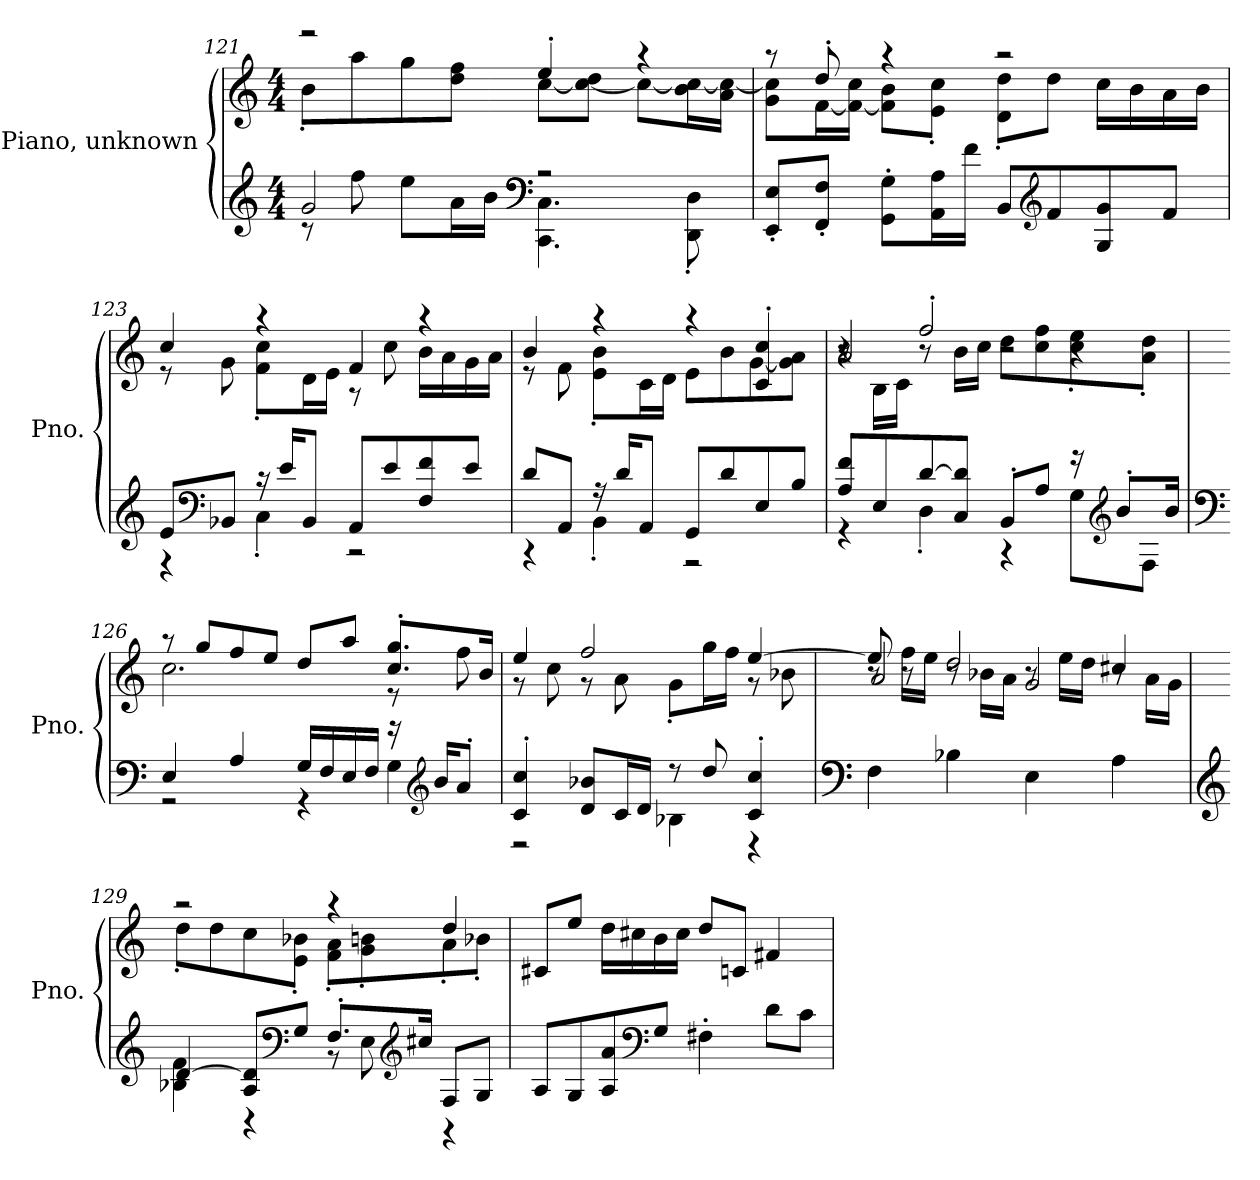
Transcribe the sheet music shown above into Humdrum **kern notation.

**kern	**kern
*part1	*part1
*staff2	*staff1
*I"Piano, unknown	*
*I'Pno.	*
*clefG2	*clefG2
*k[]	*k[]
*M4/4	*M4/4
=121	=121
*^	*^
2g/	8r	2r	8b'\L
.	8ff\	.	8aa\
.	8ee\L	.	8gg\
.	16a\L	.	8dd\ 8ff\J
.	16b\JJ	.	.
*clefF4	*	*	*
2r	4.CC\ 4.C\	4ee'/	[8cc\L
.	.	.	8cc\_ 8dd\J
.	.	4r	8cc\L_
.	8DD\' 8D\'	.	16b\ 16cc\_L
.	.	.	16a\ 16cc\_JJ
*v	*v	*	*
!!LO:LB:g=z	!!
=122	=122	=122
8EE/' 8E/'L	8r	8g\ 8cc\]L
8FF/' 8F/'J	8dd'/	[16f\L
.	.	16f\_ 16cc\JJ
8GG\' 8G\'L	4r	8f\] 8b\L
16AA\ 16A\L	.	8e\' 8cc\'J
16f\JJ	.	.
8BB/L	2r	8d\' 8dd\'L
*clefG2	*	*
8f/	.	8dd\J
8G/ 8g/	.	16cc\LL
.	.	16b\
8f/J	.	16a\
.	.	16b\JJ
=123	=123	=123
*^	*	*
8e/L	4r	4cc/	8r
*clefF4	*	*	*
8BB-X/J	.	.	8g\
16r	4C'\	4r	8f\' 8cc\'L
16e/KL	.	.	.
8BB-/J	.	.	16d\L
.	.	.	16e\JJ
8AA/L	2r	4f/	8r
8e/	.	.	8cc\
8F/ 8f/	.	4r	16b\LL
.	.	.	16a\
8e/J	.	.	16g\
.	.	.	16a\JJ
=124	=124	=124	=124
8d/L	4r	4b/	8r
8AA/J	.	.	8f\
16r	4BB'\	4r	8e\' 8b\'L
16d/KL	.	.	.
8AA/J	.	.	16c\L
.	.	.	16d\JJ
8GG/L	2r	4r	8e\L
8d/	.	.	8b\
8E/	.	4c/' 4cc/'	[8g\
8B/J	.	.	8g\] 8a\J
!!LO:LB:g=z
=125	=125	=125	=125
*	*	*	*^
8A/ 8f/L	4r	4r	8r	2a/
8E/	.	.	16B\LL	.
.	.	.	16c\JJ	.
[8d/	4D'\	2ff'/	8r	.
8C/ 8d/]J	.	.	16b\LL	.
.	.	.	16cc\JJ	.
8BB'/L	4r	.	8dd\L	2r
8A/J	.	.	8cc\ 8ff\	.
16r	8G\L	4r	8cc\' 8ee\'	.
*clefG2	*	*	*	*
8b'/L	.	.	.	.
.	8F\J	.	8a\' 8dd\'J	.
16b/Jk	.	.	.	.
*	*	*v	*v	*v
=126	=126	=126
*clefF4	*	*
*	*	*^
4E/	2r	8r	2.cc\
.	.	8gg/L	.
4A/	.	8ff/	.
.	.	8ee/J	.
16G/LL	4r	8dd/L	.
16F/	.	.	.
16E/	.	8aa/J	.
16F/JJ	.	.	.
16r	4G\	8.cc/' 8.gg/'L	8r
*clefG2	*	*	*
16b/KL	.	.	.
8a'/J	.	.	8ff\
.	.	16b/Jk	.
=127	=127	=127	=127
4c/' 4cc/'	2r	4ee/	8r
.	.	.	8cc\
8d/ 8b-X/L	.	2ff/	8r
16c/L	.	.	8a\
16d/JJ	.	.	.
8r	4B-X\	.	8g'\L
8dd/	.	.	16gg\L
.	.	.	16ff\JJ
4c/' 4cc/'	4r	[4ee/	8r
.	.	.	8b-X\
*v	*v	*	*
*	*v	*v
!!LO:PB:g=z
=128	=128
*clefF4	*
*	*^
*	*	*^
4F\	8ee/]	8r	2a/
.	8r	16ff\LL	.
.	.	16ee\JJ	.
4B-X\	2dd/	8r	.
.	.	16b-X\LL	.
.	.	16a\JJ	.
4E\	.	8r	2g/
.	.	16ee\LL	.
.	.	16dd\JJ	.
4A\	4cc#X/	8r	.
.	.	16a\LL	.
.	.	16g\JJ	.
*	*v	*v	*v
=129	=129
*clefG2	*
*^	*^
[4d/	4B-X\ 4f\	2r	8dd'\L
.	.	.	8dd\
8A/ 8d/]L	4r	.	8cc\
*clefF4	*	*	*
8G/J	.	.	8e\' 8b-X\'J
8.F'/L	8r	4r	8f\' 8a\'L
.	8E\	.	8g\' 8bn\'
*clefG2	*	*	*
16cc#X/Jk	.	.	.
8F/L	4r	4dd/	8a'\
8G/J	.	.	8b-X'\J
*v	*v	*	*
*	*v	*v
=130	=130
8A/L	8c#X/L
8G/	8ee/J
8A/ 8a/	16dd\LL
.	16cc#X\
*clefF4	*
8G/J	16b\
.	16cc#\JJ
4F#X'\	8dd/L
.	8cn/J
8d\L	4f#X/
8c\J	.
=	=
*-	*-
